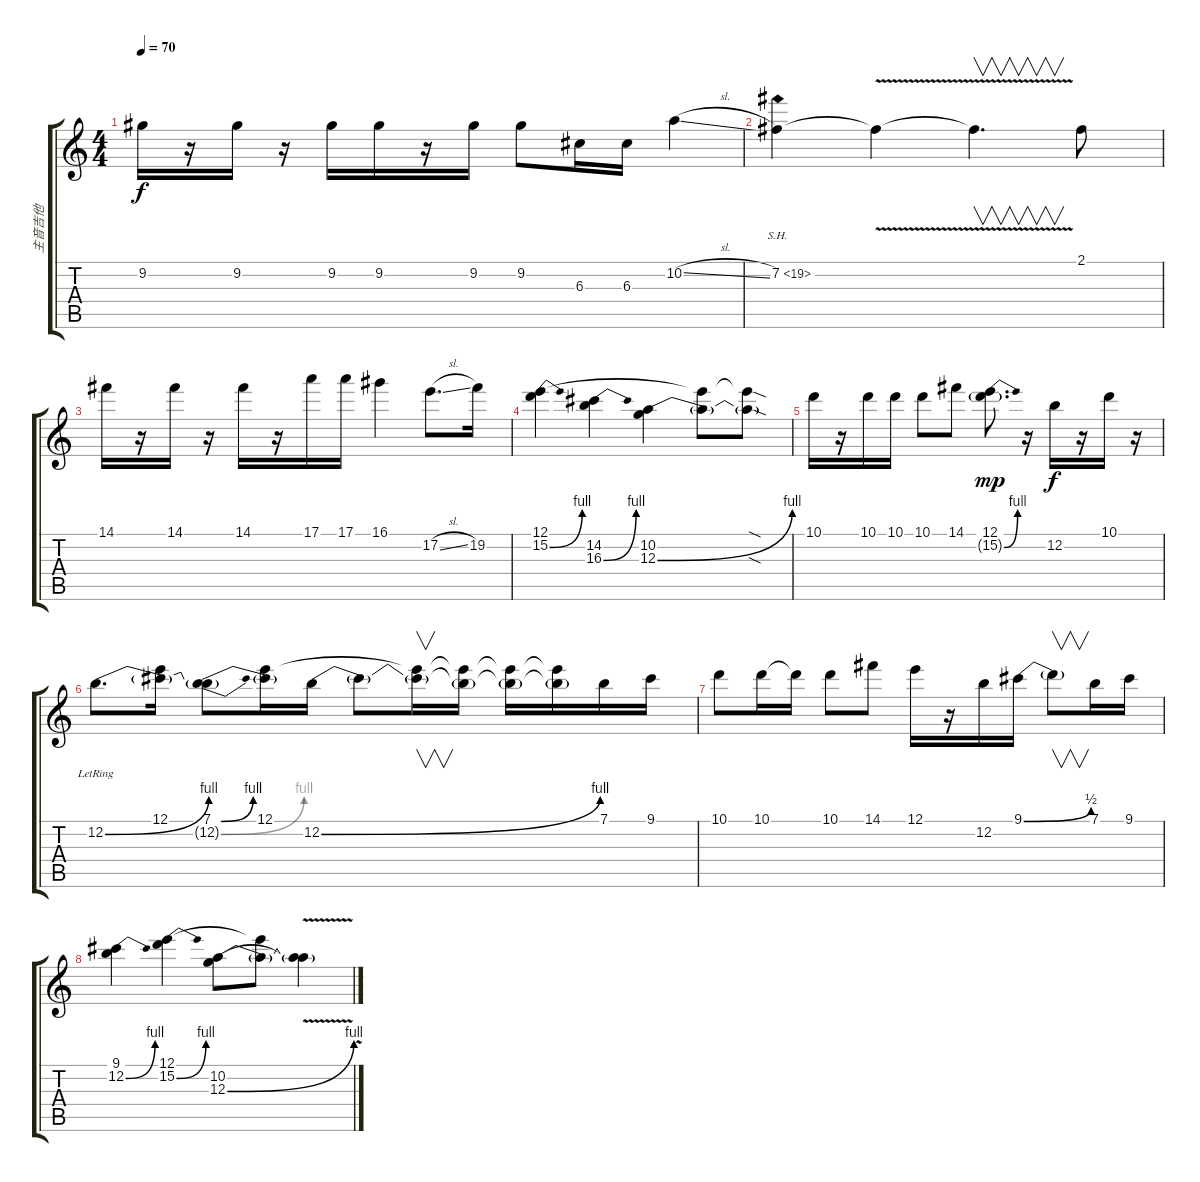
\track ("主音吉他" "主音吉他") {instrument overdrivenguitar}
\staff {score tabs}
\tuning (E4 B3 G3 D3 A2 E2) {hide}
\ts (4 4)
\tempo 70
\clef g2
\ks c
9.2.16{dy f} r.16 9.2.16 r.16 9.2.16{txt ""} 9.2.16 r.16 9.2.16 9.2.8 6.3.16 6.3.16 10.2{sl}.4 |
7.2{sh 12}.4 7.2{v t}.4 7.2{t}.4{v d} 2.1.8 |
14.1.16 r.16 14.1.16 r.16 14.1.16 r.16 17.1.16{txt ""} 17.1.16 16.1.4 17.2{sl}.8{d} 19.2.16 |
(12.1 15.2{be (bend 0 0 60 4)}).4 (14.2 16.3{be (bend 0 0 60 4)}).4 (10.2 12.3{be (bend 0 0 60 4)}).4 (12.1{t} 12.3{t}).8 (12.1{sod t} 12.3{sod t}).8 |
10.1.16 r.16 10.1.16 10.1.16{txt ""} 10.1.8 14.1.8 (12.1 15.2{be (bend 0 0 60 4) g}).8{d dy mp} r.16 12.2.16{dy f} r.16 10.1.16 r.16 |
12.2{be (bend 0 0 60 4) lr}.8{d} (12.1 12.2{t}).16 (7.1{be (bend 0 0 60 4)} 12.2{be (bend 0 0 60 4) t}).8 (12.1 12.2{t}).16 12.2{be (bend 0 0 60 4)}.16 12.2{t}.8 (12.1{t} 12.2{t}).16{v} (12.1{t} 12.2{t}).16 (12.1{t} 12.2{t}).16 (12.1{t} 12.2{t}).16 7.1.16 9.1.16 |
10.1.8 10.1.16 10.1{t}.16 10.1.8 14.1.8{txt ""} 12.1.16 r.16 12.2.16 9.1{be (bend 0 0 60 2)}.16 9.1{t}.8{v} 7.1.16 9.1.16 |
(9.1 12.2{be (bend 0 0 60 4)}).4 (12.1 15.2{be (bend 0 0 60 4)}).4 (10.2 12.3{be (bend 0 0 60 4)}).8 (12.1{t} 12.3{t}).8 (10.2{t} 12.3{v t}).4
